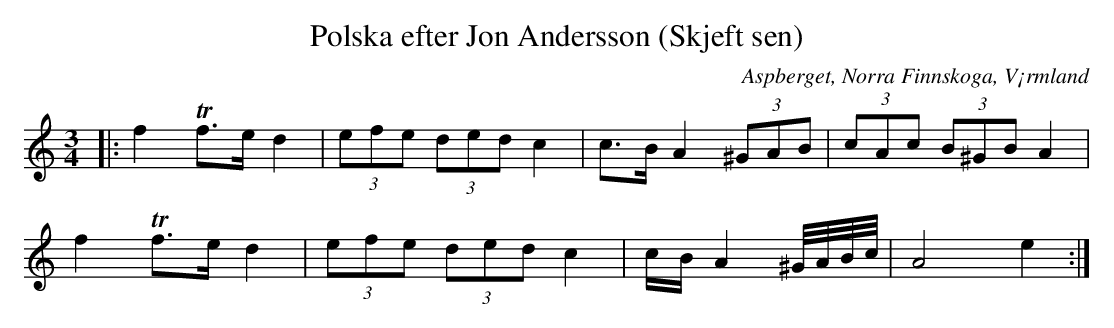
X:1
T:Polska efter Jon Andersson (Skjeft sen)
O:Aspberget, Norra Finnskoga, V¡rmland
M:3/4
L:1/8
K:Am
|: f2 !trill!f3/2e/2 d2 | (3efe (3ded c2 | c3/2B/2 A2 (3^GAB | (3cAc (3B^GB A2 |
f2 !trill!f3/2e/2 d2 | (3efe (3ded c2 | 3c/2B/2 A2 ^G/4A/4B/4c/4 | A4 e2 :|
